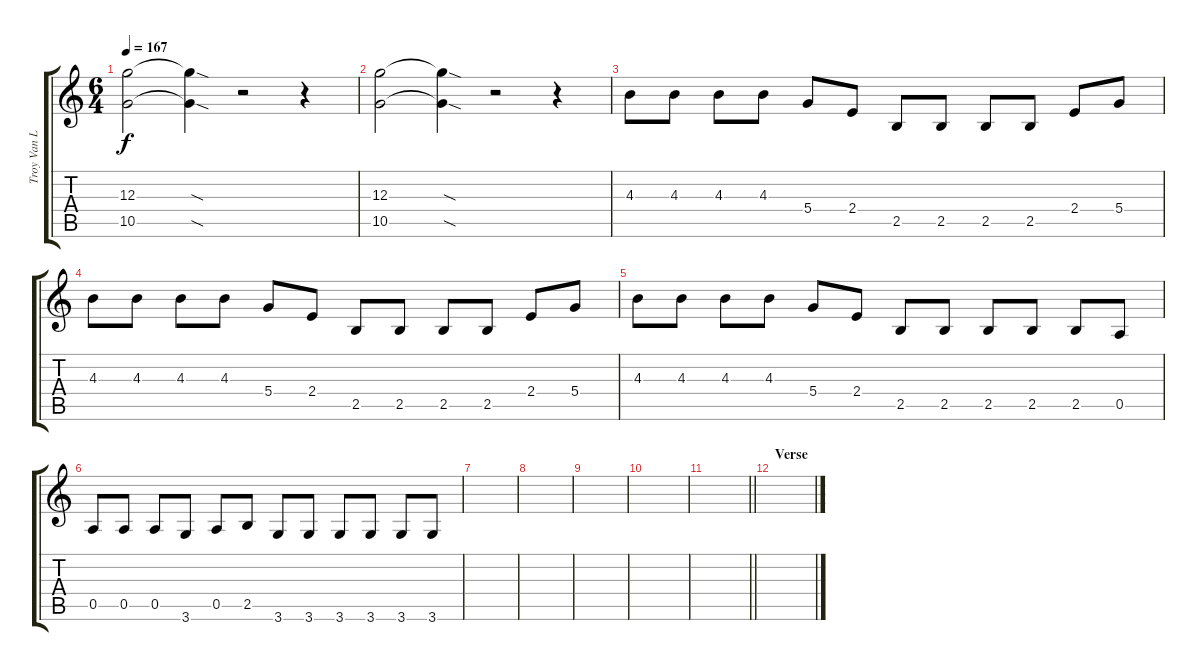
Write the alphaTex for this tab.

\track ("Troy Van Leeuwen" "Troy Van L") {instrument overdrivenguitar}
\staff {score tabs}
\tuning (E4 B3 G3 D3 A2 E2) {hide}
\ts (6 4)
\tempo 167
\clef g2
\ks c
(12.3 10.5).2{dy f} (12.3{sod t} 10.5{sod t}).4 r.2 r.4 |
(12.3 10.5).2 (12.3{sod t} 10.5{sod t}).4 r.2 r.4 |
4.3.8 4.3.8 4.3.8 4.3.8 5.4.8 2.4.8 2.5.8 2.5.8 2.5.8 2.5.8 2.4.8 5.4.8 |
4.3.8 4.3.8 4.3.8 4.3.8 5.4.8 2.4.8 2.5.8 2.5.8 2.5.8 2.5.8 2.4.8 5.4.8 |
4.3.8 4.3.8 4.3.8 4.3.8 5.4.8 2.4.8 2.5.8 2.5.8 2.5.8 2.5.8 2.5.8 0.5.8 |
0.5.8 0.5.8 0.5.8 3.6.8 0.5.8 2.5.8 3.6.8 3.6.8 3.6.8 3.6.8 3.6.8 3.6.8 |
|
|
|
|
\barLineRight lightlight
|
\section ("" "Verse")
